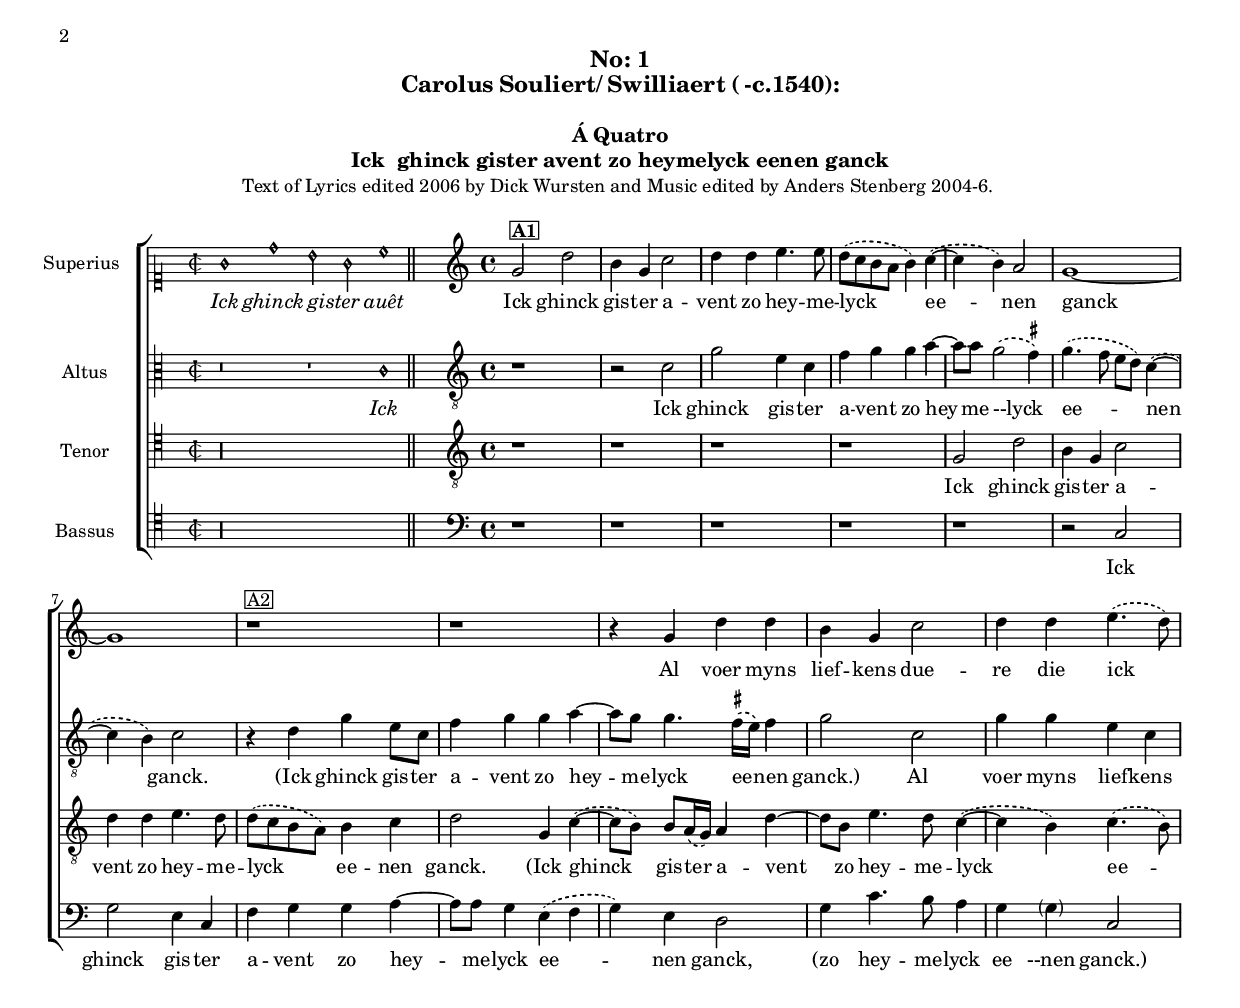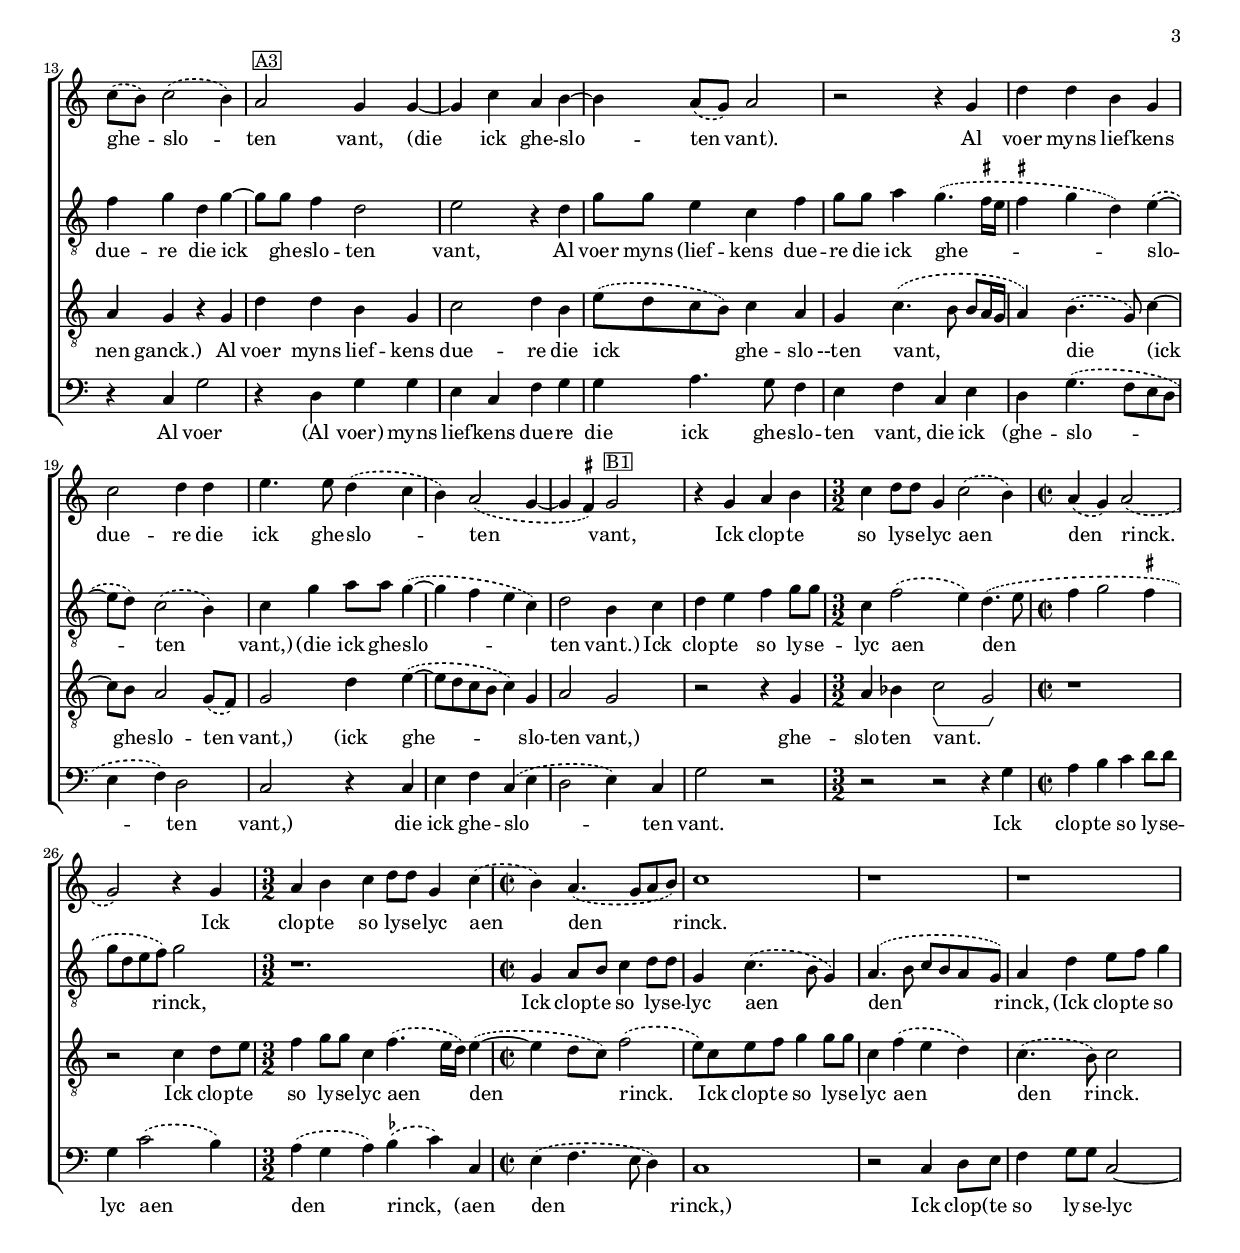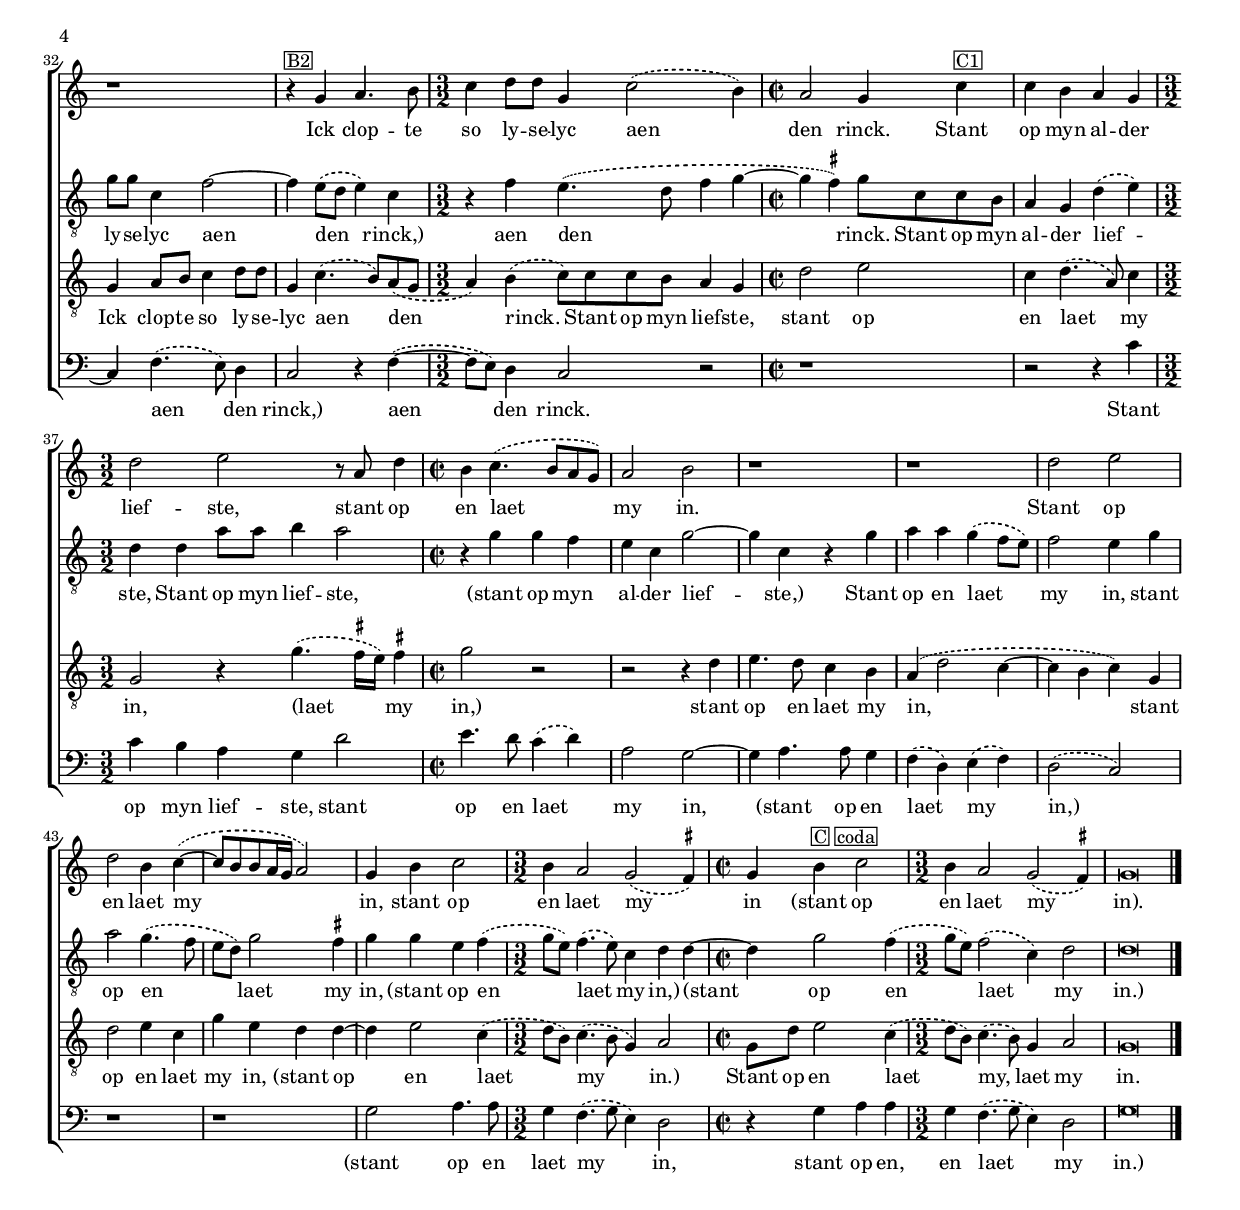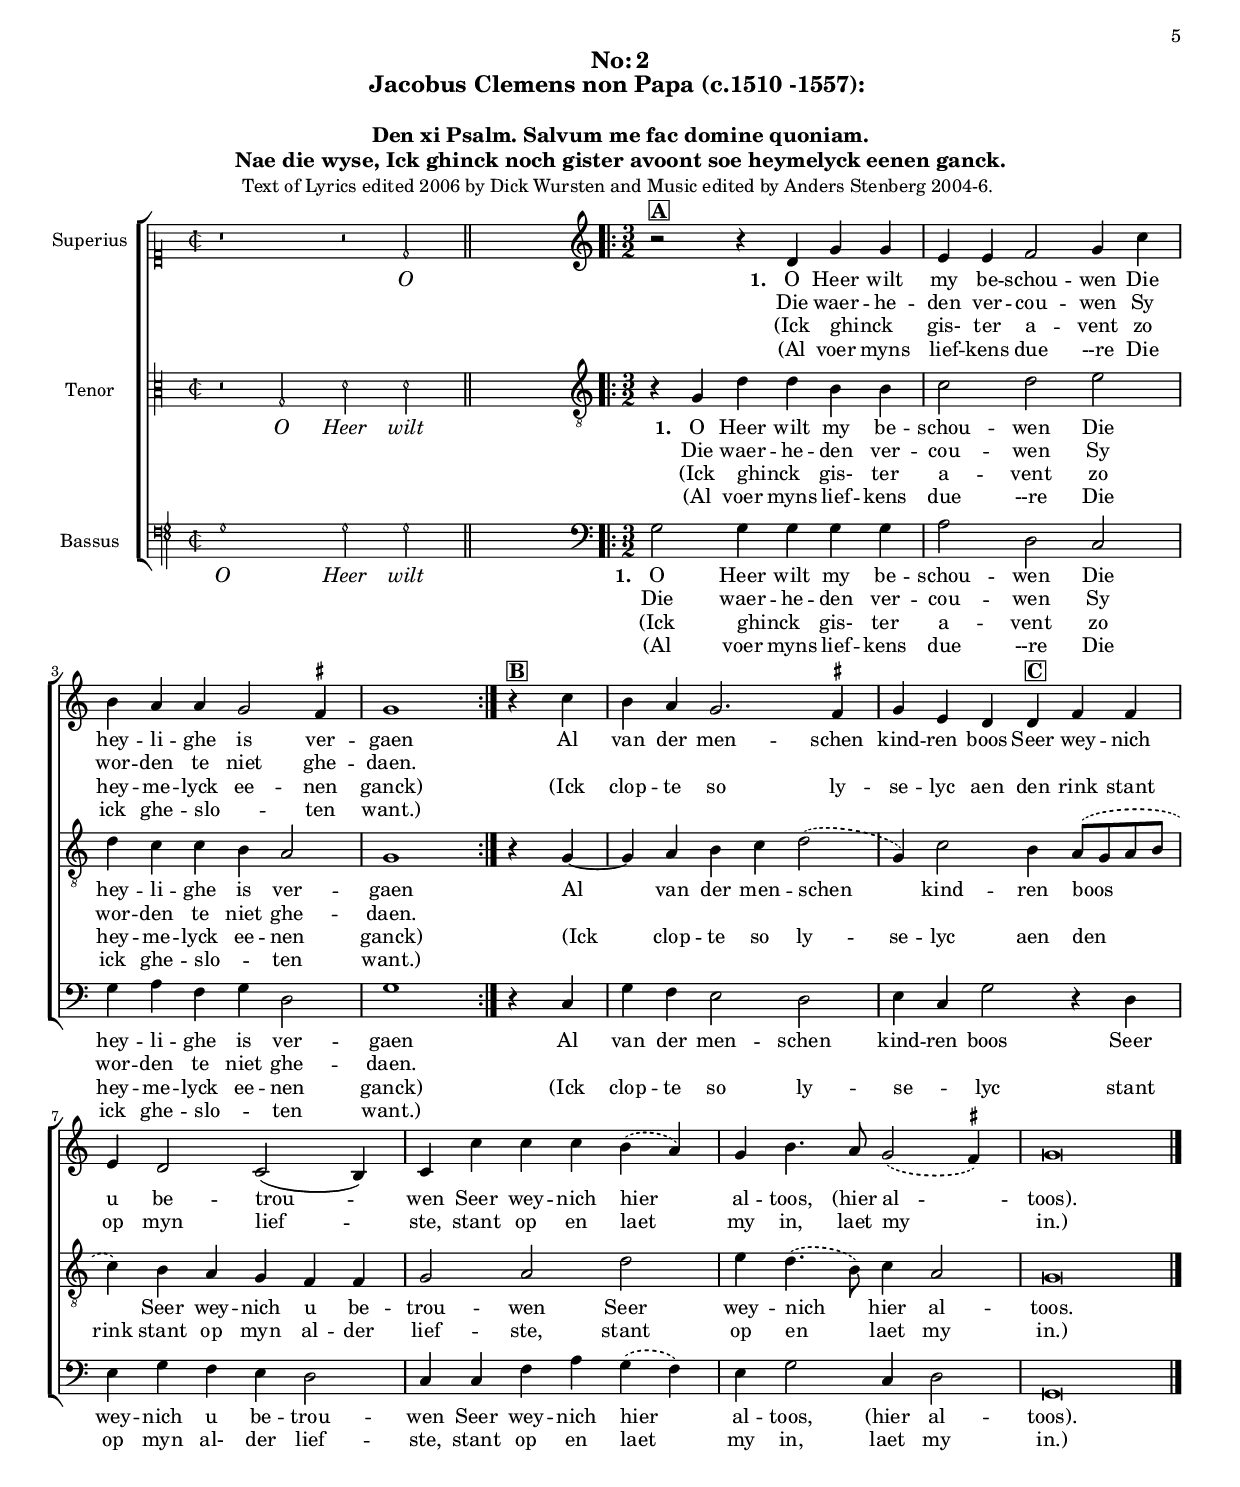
\version "2.7.27"

#(define (parenthesize-callback callback)
   "Construct a function that will do CALLBACK and add parentheses.
Example usage:

  \\property NoteHead \\override #'print-function
		   =
		      #(parenthesize-callback Note_head::print)
		    
"

   
   (define (parenthesize-stencil grob)
     "This function adds parentheses to the original callback for
GROB.  The dimensions of the stencil is not affected.
"
     
     (let* ((fn (ly:grob-default-font grob))
	    (pclose (ly:font-get-glyph fn "accidentals.rightparen"))
	    (popen (ly:font-get-glyph fn "accidentals.leftparen"))
	    (subject (callback grob))

	    ; remember old size
	    (subject-dim-x (ly:stencil-extent subject 0))
	    (subject-dim-y (ly:stencil-extent subject 1)))

        ;; add parens
        (set! subject
	     (ly:stencil-combine-at-edge 
	      (ly:stencil-combine-at-edge subject 0 1 pclose 0.2)
	      0 -1 popen  0.2))

	; revert old size.
       (ly:make-stencil
        (ly:stencil-expr subject) subject-dim-x subject-dim-y)))
   parenthesize-stencil)
   #(set-global-staff-size 16)
   \paper {
	raggedbottom = ##t
	raggedlastbottom = ##t
   }
 
   \header {
	   dedication = \markup \center-align {
		   \transparent{"_"}
		   \transparent{"_"}
		   \transparent{"_"}
		   \transparent{"_"}
		   \transparent{"_"}
		   \transparent{"_"}
		   \transparent{"_"}
		   \transparent{"_"}
		   \transparent{"_"}
		   \transparent{"_"}
		   \transparent{"_"}
		   \bold{
		   "from Tielman Susato: Het Tweetste Musyck Boexken (RISM 1551/18)  " 		   
	   "and Het Vierde musyck boexken (Souterliedeken I) (1556)" ""}}
	   title =  \markup \center-align {
	   \transparent{"_"}
	   \transparent{"_"}
	   \transparent{"_"}
	   \transparent{"_"}
	   \transparent{"_"}
	   "Ick ghinck gister avent so heymelik eenen ganck" ""}
	subtitle = \markup \center-align { 
		\transparent{"_"}
		\transparent{"_"}
		\transparent{"_"}
		\transparent{"_"}
		
		"Two settings: One in four parts by Carolus Souliert/Swilliaert ( - c.1540) "
	" and one in tree parts by Jacobus Clemens non Papa (c.1510 - 57)" "" }
	subsubtitle = \markup \center-align { 
		\transparent{"_"}
		\transparent{"_"}
		\transparent{"_"}
		\transparent{"_"}
		\transparent{"_"}
		"Music edited by Anders Stenberg" 
	"Texts of Lyrics edited by Dick Wursten"} 
	
%	composer = " Carolus Souliert"
%	arranger = "Edited 2004- 06 by Anders Stenberg"
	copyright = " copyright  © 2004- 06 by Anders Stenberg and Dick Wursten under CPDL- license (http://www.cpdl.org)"
   }
   
global = {
  \set Score.skipBars = ##t

  % incipit
  \once \override Score.SystemStartBracket #'transparent = ##f
  \override Score.SpacingSpanner #'spacing-increment = #1.0 % tight spacing
  \key c \major
  \time 2/2
  \once \override Staff.TimeSignature #'style = #'mensural
  \override Voice.NoteHead #'style = #'petrucci
  \override Voice.Rest #'style = #'mensural
  \set Staff.printKeyCancellation = ##f
  \cadenzaOn % turn off bar lines
  \skip 1*5
  \once \override Staff.BarLine #'transparent = ##f
  \bar "||"
  \skip 1*1 % need this extra \skip such that clef change comes
            % after bar line
  \bar ""

  % main
  \override Score.SystemStartBracket #'transparent = ##f
  \revert Score.SpacingSpanner #'spacing-increment % CHECK: no effect?
  \cadenzaOff % turn bar lines on again
  \once \override Staff.Clef #'full-size-change = ##t
  \set Staff.forceClef = ##t
  \key c \major
  \time 4/4
  \override Voice.NoteHead #'style = #'default
  \override Voice.Rest #'style = #'default

  % FIXME: setting printKeyCancellation back to #t must not
  % occur in the first bar after the incipit.  Dto. for forceClef.
  % Therefore, we need an extra \skip.
  \skip 1*1
  \set Staff.printKeyCancellation = ##t
  \set Staff.forceClef = ##f

  \skip 1*22 % the actual music
  
  \time 3/2
  
  \skip 1.
  
  \time2/2
  
  \skip 1*2
  
  \time 3/2
  
  \skip 1.
  
  \time 2/2
  
  \skip 1*6
  
  \time 3/2
  
  \skip 1.
  
  \time 2/2
  
  \skip 1*2
  
  \time 3/2
  
  \skip 1.
  
  \time 2/2
  
  \skip 1*8
  
  \time 3/2
  
  \skip 1. 
  
  \time 2/2
  
  \skip 1
  
  \time 3/2
  
  \skip 1.

  \cadenzaOn
  
  \skip 1*2
  % let finis bar go through all staves
  \override Staff.BarLine #'transparent = ##f

  % finis bar
  \bar "|."
}

discantusincip = {
  \relative c' {
    \set Staff.instrument = "Superius   "

    % incipit
    \clef "petrucci-c1"
    g'1 d' b2 g c1   % four bars

    \skip 1*2 % two bars
    }
    }
discantusNotes = {
	\set suggestAccidentals = ##t
  \relative c'  {    % main
	 
    \clef "treble"
    
    
    g'2^\markup{ \box {\bold A1}} d'  |
    
    b4 g c2 |
    
    d4 d e4. e8 |
 
    \slurDashed
    
    d8( c b a b4) c~(|%4
    
    c b) a2 |

    g1~ |
    
    g1 |
    
    r1^\markup { \box{A2}} |%8
    
    r1 |
    
    r4 g4 d' d |
    
    b g c2 |
    
    d4 d e4.( d8) |%12
    
    c( b) c2( b4) |
    
    a2^\markup{\box {A3}} g4 g~ |
    
    g) c a b~ |
    
    b a8( g) a2 |%16
    
    r2 r4 g4 |
    
    d' d b g |
    
    c2 d4 d |
    
    e4. e8 d4( c |%20
    
    b) a2( g4~ |
    
    g fis) g2^\markup{\box{B1}} |
    
    r4 g4 a b |
    
    c4 d8 d g,4 c2( b4) |%24
    
    a4( g) a2( |
    
    g2) r4 g4 |
    
    a b c d8 d g,4 c( |
    
    b) a4.( g8 a b) |%28
    
    c1 |
    
    r1 |
    
    r1 |
    
    r1 |%32
    
    r4^\markup {\box {B2}} g4 a4. b8 |
    
    c4 d8 d g,4 c2( b4) |
    
    a2 g4 c4^\markup { \box {C1}} |
    
    c4 b a g  |%36
    
    d'2 e r8 a,8 d4 |
    
    b4 c4.( b8 a g) |
    
    a2 b |
    
    r1 |%40
    
    r1 |
    
    d2 e |
    
    d b4 c~( |
    
    c8 b b a16 g a2) |%44
    
    g4 b c2 |
    
    b4 a2 g( fis4) |
    
    g b^\markup { \box {C coda}} c2 |
    
    b4 a2 g( fis4) |
    
    g\breve
  }
}

discantusLyrics = \lyricmode {
  % incipit
  \markup { \italic {Ick}} \markup { \italic {ghinck}} 
  
  \markup { \italic {gister}} _ \markup { \italic {auêt}} 

  % main
  Ick  ghinck gis -- ter a -- vent zo hey -- me -- lyck ee -- nen ganck
  
  Al voer myns lief -- kens due -- re die ick ghe -- slo -- ten vant,

  "(die" ick ghe -- slo -- ten vant).
  
  Al voer myns lief -- kens due -- re die ick ghe -- slo -- ten vant,
  
  Ick clop -- te so ly -- se -- lyc aen den rinck.
  
  Ick clop -- te so ly -- se -- lyc aen den rinck.
  
  Ick clop -- te so ly -- se -- lyc aen den rinck.
 
  Stant op myn al -- der lief -- ste, 
  
  stant op en laet my in.
  
  Stant op en laet my in,
  
  stant op en laet my in
  
  "(stant" op en laet my in).
}

altusincip = {
  \relative c' {
    \set Staff.instrument = "Altus  "

    % incipit
    \clef "petrucci-c3"
    r\breve   r1 c1     % four bars
  
    \skip 1*2 % two bars
}}
altusNotes = {
	\set suggestAccidentals = ##t
  \relative c' {
    % main
    
  
    
    \clef "G_8"
    
    \slurDashed
    
    r1 |
    
    r2 c2 |
    
    g' e4 c |
    
    f4 g g a~ |%4
    
    a8 a g2( fis4) |
    
    g4.( f8 e d) c4~( |
    
    c b) c2 |
    
    r4 d4 g e8 c |%8
    
    f4 g g a~ |
    
    a8 g8 g4. fis16( e) fis4 |
    
    g2 c,2 |
    
    g'4 g e c |%12
    
    f g d g~ | 
    
    g8 g f4 d2 |
    
    e2 r4 d4 |
    
    g8 g e4 c f |%16
    
    g8 g a4 g4.( fis16 e |
    
    fis4 g d) e~( |
    
    e8 d) c2( b4) |
    
    c4 g' a8 a g4~( |%20
    
    g f e c) |
    
    d2 b4 c |
    
    d e f g8 g |
    
    c,4 f2( e4) d4.( e8 |%24
    
    f4 g2 fis4 g8 d e f) g2 |
    
    r1. |
    
    g,4 a8 b c4 d8 d |
    
    g,4 c4.( b8 g4) |%28
    
    a4.( b8 c b a g) |
    
    a4 d e8 f g4 |
    
    g8 g c,4 f2~ |
    
    f4 e8( d e4) c |%32
    
    r4 f4 e4.( d8 f4 g~ |
    
    g fis) g8 c,8 c b |
    
    a4 g d'( e) |
    
    d d a'8 a b4 a2 |%36
    
    r4 g4 g f |
    
    e c g'2~ |
    
    g4 c, r4 g'4 |
    
    a4 a g( f8 e) |%40
    
    f2 e4 g |
    
    a2 g4.( f8 |
    
    e d) g2 fis4 |
    
    g g e f( |%44
    
    g8 e) f4.( e8) c4 d d~ |
    
    d g2 f4( |
    
    g8 e) f2( c4) d2
    
    d\breve
  }
}

altusLyrics = \lyricmode {
  % incipit
  \markup { \italic {Ick}}

  % main
  Ick ghinck gis -- ter a -- vent zo hey -- me --lyck ee -- nen ganck.
  
  "(Ick" ghinck gis -- ter a -- vent zo hey -- me -- lyck ee -- nen ganck.)
  
  Al voer myns lief -- kens due -- re die ick ghe -- slo -- ten vant,
  
  Al voer myns "(lief" -- kens due -- re die ick ghe -- slo -- ten vant,)
  
  "(die" ick ghe -- slo -- ten vant.)
  
  Ick clop -- te so ly -- se -- lyc aen den rinck,
  
  Ick clop -- te so ly -- se -- lyc aen den rinck,
  
  "(Ick" clop -- te so ly -- se -- lyc aen den rinck,)
  
  aen den rinck.
  
  Stant op myn al -- der lief -- ste, 
  
  Stant op myn lief -- ste,
  
  "(stant" op myn al -- der lief -- ste,)
  
  Stant op en laet my in, stant op en laet my in,
  
  "(stant" op en laet my in,)
  
  "(stant" op en  laet my in.)
}

tenorincip = {
  \relative c'  {
    \set Staff.instrument = "Tenor  "

    % incipit
    \clef "petrucci-c4"
    
    r\longa  % four bars
    
    \skip 1*2 % Two bars
   
}}
    tenorNotes = {
	\set suggestAccidentals = ##t
	\slurDashed
  \relative c'  {
    % main
    \clef "treble_8"
    
    r1 |
    
    r1 |
  
    r1 |
    
    r1 |%4
    
    g2 d' |
    
    b4 g c2 |
    
    d4 d e4. d8 |
    
    d8( c b a) b4 c |%8
    
    d2 g,4 c4~( |
    
    c8 b) b a16( g) a4 d~ |
    
    d8 b e4. d8 c4~( |
    
    c4 b) c4.( b8) |%12
    
    a4 g r4 g |
    
    d'4 d b g |
    
    c2 d4 b |
    
    e8( d c b) c4 a |%16
    
    g c4.( b8 b a16 g |
    
    a4) b4.( g8) c4~ |
    
    c8 b a2 g8( f) |
    
    g2 d'4 e~( |%20
    
    e8 d c b c4) g |
    
    a2 g |
    
    r2 r4 g4 |
    
    \set suggestAccidentals = ##f
    
    a bes c2\startGroup g\stopGroup |%24
    
    \set suggestAccidentals = ##t
    
    r1 |
    
    r2 c4 d8 e |
    
    f4 g8 g c,4 f4.( e16 d) e4~( |
    
    e4 d8 c) f2( |%28
    
    e8) c e f g4 g8 g |
    
    c,4 f( e d) |
    
    c4.( b8) c2 |
    
    g4 a8 b c4 d8 d |%32
    
    g,4 c4.( b8) a( g |
    
    a4)  b( c8) c c b a4 g |
    
    d'2 e |
    
    c4 d4.( a8) c4 |%36
    
    g2 r4 g'4.( fis16 e) fis!4 |
    
    g2 r2 |
    
    r2 r4 d4 |
    
    e4. d8 c4 b |%40
    
    a( d2 c4~ |
    
    c b c) g |
    
    d'2 e4 c |
    
    g' e d d~ |%44
    
    d e2 c4( |
    
    d8 b) c4.( b8 g4) a2 |
    
    g8 d' e2 c4( |
    
    d8 b) c4.( b8) g4 a2
    
    g\breve
  }
}

tenorLyrics = \lyricmode {
  % incipit
  

  % main
  
  Ick ghinck gis -- ter a -- vent zo hey -- me -- lyck ee -- nen ganck.
  
  "(Ick" ghinck gis -- ter a -- vent zo hey -- me -- lyck ee -- nen ganck.)
  
  Al voer myns lief -- kens due -- re die ick ghe -- slo --ten vant, 
  
  die "(ick"  ghe -- slo -- ten vant,) 
  
  "(ick" ghe -- slo -- ten vant,) ghe -- slo -- ten vant. _
  
  Ick clop -- te so ly -- se -- lyc aen den rinck.
  
  Ick clop -- te so ly -- se -- lyc aen den rinck.
  
  Ick clop -- te so ly -- se -- lyc aen den rinck.
  
  Stant op myn lief -- ste, stant op en laet my in,
  
  "(laet" my in,)
  
  stant op en laet my in, stant op en laet my in,
  
  "(stant" op en laet my in.)
  
  Stant op en laet my, laet my  in. 
  
}

bassusincip = {
	
  {
    \set Staff.instrument = "Bassus  "

    % incipit
    \clef "petrucci-c4"
    r\longa  % four bars

    \skip 1*2 % two bars
    
}}
bassusNotes = {
  \relative c {
    % main
    \set suggestAccidentals = ##t
	\slurDashed
    \clef "bass"
    
    r1 |
    
    r1 |
    
    r1 |
    
    r1 |%4
    
    r1 |
    
    r2 c2 |
    
    g' e4 c |
    
    f g g a~ |%8
    
    a8 a g4 e( f |
    
    g) e d2 |
    
    g4 c4. b8 a4 |
    
    g4 
    
     \override NoteHead  #'stencil
    =
    #(parenthesize-callback Note_head::print)
    
    g4
    
    \revert NoteHead #'stencil
    
    c,2 |%12
    
    r4 c4 g'2 |
    
    r4 d4 g g |
    
    e c f g |
    
    g a4. g8 f4 |%16
    
    e f c e |
    
    d g4.( f8 e d |
    
    e4 f) d2 |
    
    c r4 c4 |%20
    
    e f c( e |
    
    d2 e4) c |
    
    g'2 r2 |
    
    r2 r2 r4 g4 |%24
    
    a b c d8 d |
    
    g,4 c2( b4) |
    
    a( g a) bes( c) c, |
    
    e( f4. e8 d4) |%28
    
    c1 |
    
    r2 c4 d8 e |
    
    f4 g8 g c,2~ |
    
    c4 f4.( e8) d4 |%32
    
    c2 r4 f~( |
    
    f8 e) d4 c2 r2 |
    
    r1 |
    
    r2 r4 c'4 |%36
    
    c4 b a g d'2 |
    
    e4. d8 c4( d) |
    
    a2 g~ |
    
    g4 a4. a8 g4 |%40
    
    f4( d) e( f) |
    
    d2( c) |
    
    r1 |
    
    r1 |
    
    g'2 a4. a8 |%44
    
    g4 f4.( g8 e4) d2 |
    
    r4 g4 a a |
    
    g f4.( g8 e4) d2 |
    
    g\breve
  }
}

bassusLyrics = \lyricmode {
  % incipit
  

  % main
 Ick ghinck gis -- ter a -- vent zo hey -- me -- lyck ee -- nen ganck,
 
 "(zo" hey -- me -- lyck ee --nen ganck.)
 
 Al voer "(Al" voer) myns lief -- kens due -- re die ick ghe -- slo -- ten vant,
 
 die ick "(ghe" -- slo -- ten vant,) 
 
 die ick ghe -- slo -- ten vant.
 
 Ick clop -- te so ly -- se -- lyc aen den rinck,
 
 "(aen" den rinck,)
 
 Ick clop -- "(te" so ly -- se -- lyc aen den rinck,)

aen den rinck.

Stant op myn lief -- ste, stant op en laet my in,

"(stant" op en laet my in,)

"(stant" op en laet my in, stant op en, en laet my in.)
}

\score {
  \context ChoirStaff = choirStaff <<
    \context Voice =
    discantusNotes << \global{ \discantusincip\discantusNotes} >>
    \context Lyrics =
      discantusLyrics \lyricsto discantusNotes { \discantusLyrics }
    \context Voice =
    altusNotes << \global { \altusincip \altusNotes } >>
    \context Lyrics =
      altusLyrics \lyricsto altusNotes { \altusLyrics }
    \context Voice =
    tenorNotes << \global { \tenorincip \tenorNotes } >>
    \context Lyrics =
      tenorLyrics \lyricsto tenorNotes { \tenorLyrics }
    \context Voice =
    bassusNotes << \global { \bassusincip \bassusNotes} >>
    \context Lyrics =
      bassusLyrics \lyricsto bassusNotes { \bassusLyrics }
  >>
  \layout {
    \context {
      \Score
      \override BarLine #'transparent = ##f
%      \remove "System_start_delimiter_engraver"
    }
    \context {
      \Voice
      \override Slur #'transparent = ##f
 
    }
    \context {
           \Staff \consists "Horizontal_bracket_engraver"
     }
  }
  
  \header {
		breakbefore = ##t
		piece = 
\markup  \left-align { 
	\fill-line { 
		\column {
		\center-align {
			\line { \huge \bold { "No: 1" }}
				\line { ""}
		\line { 
				
		\huge \bold { Carolus Souliert/ Swilliaert ( -c.1540):}  }
		\line {" "}
		\line {  {\large \bold {
					Á Quatro}}}
		\line
		{  {\large \bold { "Ick  ghinck gister avent zo heymelyck eenen ganck"
		      
					}}}
		\line {""}
		\line {  {   "Text of Lyrics edited 2006 by Dick Wursten and Music edited by Anders Stenberg 2004-6. "} }
		\line {" " }
			}
		}
	}
}
  }
}


	

globalTwo =  {
	\key c \major
	
}

supTwoincipit=  {
	\globalTwo
	\clef "petrucci-c1"
	\time 2/2
	\override NoteHead  #'style = #'mensural
	\override Rest  #'style = #'mensural
	\override Staff.Accidental  #'style = #'mensural
	\override Staff.TimeSignature #'style = #'mensural
	\set fontSize = #+2
	\cadenzaOn
	r1 r2 d'2
	\bar "||" \skip 1
	\normalsize
}

supTwo=  {
	\once \override Staff.Clef #'full-size-change = ##t
	\clef "violin"
	\cadenzaOff
	\time 3/2
	\globalTwo
	\revert NoteHead #'style
	\revert Rest #'style
	\revert Staff.Accidental #'style
	\revert Staff.TimeSignature #'style
	\set suggestAccidentals = ##t
	\relative c' {
		\repeat volta2 {
		
			r2^\markup { \box{ \large{ \bold A}}} r4 d4 g g |
			
			e e f2 g4 c |
			
			b a a g2 fis4 | 
			
			g1 
		}
		r4^\markup { \box {\large{\bold B}}} c4 |%4
		
		b a g2. fis4 |
		
		g e d d^\markup { \box {\large{ \bold C}}} f f |
		
		e4 d2 c( b4) |
		
\slurDashed	c c' c c b( a)|%8

		g b4. a8 g2( fis4) |
		
		\cadenzaOn
		
		g\breve 
	}
	\bar "|."
}

superiusTwo =   {\supTwoincipit\supTwo} 

tenTwoincipit=  {
	\globalTwo
	\clef "petrucci-c3"
	\override NoteHead  #'style = #'mensural
	\override Rest  #'style = #'mensural
	\override Staff.Accidental  #'style = #'mensural
	\override Staff.TimeSignature  #'style = #'mensural
	\set fontSize = #+2
	r2 g2 d'2 d' 
	\normalsize
	\skip 1
}

tenTwo= {
	\once \override Staff.Clef #'full-size-change = ##t
	\clef "G_8"
	\globalTwo
	\revert NoteHead #'style
	\revert Rest #'style
	\revert Staff.Accidental #'style
	\revert Staff.TimeSignature #'style
	\set suggestAccidentals = ##t
	\relative c' {
		
		\repeat volta2 {
		
		r4 g4 d' d b b |
		
		c2 d e |
		
		d4 c c b a2 |
		
		g1 
	}
		
		r4 g4~ |%4
		
\slurDashed	g a b c d2( |

		g,4) c2 b4 a8( g a b |
		
		c4) b a g f f |
		
		g2 a d |%8
		
		e4 d4.( b8) c4 a2 |
		
		g\breve
	}
}

tenorTwo=  {\tenTwoincipit\tenTwo}

bassTwoincipit=  {
	\globalTwo
	\clef "petrucci-f"
	\override NoteHead  #'style = #'mensural
	\override Rest  #'style = #'mensural
	\override Staff.Accidental  #'style = #'mensural
	\override Staff.TimeSignature  #'style = #'mensural
	\set fontSize = #+2
	g1 g2 g \skip 1
	\normalsize
}

bassTwo=  {
	\once \override Staff.Clef #'full-size-change = ##t
	\globalTwo
	\clef "bass"
	
	\revert NoteHead #'style
	\revert Rest #'style
	\revert Staff.Accidental #'style
	\revert Staff.TimeSignature #'style
	\set suggestAccidentals = ##t
	\relative c{
	\repeat volta2 {
	
		g'2 g4 g g g |
		
		a2 d, c |
		
		g'4 a f g d2 |
		
		g1
	}
	
		r4 c,4 |%4
		
		g'4 f e2 d |
		
		e4 c g'2 r4 d4 |
		
		e g f e d2 |
		
\slurDashed	c4 c f a g( f) |%8

		e4 g2 c,4 d2 |
		
		g,\breve
	}
}
bassusTwo=  {\bassTwoincipit\bassTwo}


supTwoWords= \lyricmode {

	\markup{  \italic {O }}
	
	\set stanza = " 1." O Heer wilt my be -- schou -- wen
	
	Die hey -- li -- ghe is ver -- gaen
	
	Al van der men -- schen kind -- ren boos
	
	Seer wey -- nich u be -- trou -- wen
	
	Seer wey -- nich hier al -- toos, "(hier" al -- toos).
	
}

supTwoWordsTwo= \lyricmode{
	
	_ Die waer -- he -- den ver -- cou -- wen
	
	Sy wor -- den te niet ghe -- daen.
	
}

supTwoWordsb= \lyricmode{
	
	_  "(Ick" ghinck _ gis- ter a -- vent 
	
	zo hey -- me -- lyck ee -- nen ganck)
	
	"(Ick" clop -- te so ly -- se -- lyc aen den rink
	
	stant op myn lief -- ste, 
	
	stant op en laet my in, laet my in.)
	
}

supTwoWordsbTwo= \lyricmode{
	
	_ "(Al" voer myns lief -- kens due --re 
	
	Die ick ghe -- slo -- _ ten want.)
	
}
tenTwoWords= \lyricmode{
	\markup { \italic{O}} \markup {\italic { Heer}} \markup {\italic { wilt }} 
	
	\set stanza = " 1." O Heer wilt my be -- schou -- wen
	
	Die hey -- li -- ghe is ver -- gaen
	
	Al van der men -- schen kind -- ren boos
	
	Seer wey -- nich u be -- trou -- wen
	
	Seer wey -- nich hier al -- toos.
}

tenTwoWordsTwo= \lyricmode{
	_ _ _ Die waer -- he -- den ver -- cou -- wen
	
	Sy wor -- den te niet ghe -- daen.
}

tenTwoWordsb= \lyricmode{
	
	_ _ _  "(Ick" ghinck _ gis- ter a -- vent 
	
	zo hey -- me -- lyck ee -- nen ganck)
	
	"(Ick" clop -- te so \set ignoreMelismata = ##t ly -- se -- lyc 
	
	aen den _ _ _ rink \unset ignoreMelismata
	
	stant  op myn al -- der lief -- ste, 
	
	stant op en  laet my in.)
}

tenTwoWordsTwob= \lyricmode{

	_ _ _ "(Al" voer myns lief -- kens due --re 
	
	Die ick ghe -- slo -- _ ten want.)	
}
bassTwoWords= \lyricmode{
	\markup {\italic {O}} \markup {\italic { Heer}} \markup {\italic { wilt}}
	
	\set stanza = " 1." O Heer wilt my be -- schou -- wen
	
	Die hey -- li -- ghe is ver -- gaen
	
	Al van der men -- schen kind -- ren boos
	
	Seer wey -- nich u be -- trou -- wen
	
	Seer wey -- nich hier al -- toos, "(hier" al -- toos).
}
bassTwoWordsTwo= \lyricmode{
	_ _ _ Die waer -- he -- den ver -- cou -- wen
	
	Sy wor -- den te niet ghe -- daen.
}

bassTwoWordsb= \lyricmode{

	_ _ _  "(Ick" ghinck _ gis- ter a -- vent 
	
	zo hey -- me -- lyck ee -- nen ganck)
	
	"(Ick" clop -- te so ly -- se -- _ lyc 
	
	stant op myn al- der lief -- ste, 
	
	stant op en laet my in, laet my in.)	
}

bassTwoWordsTwob= \lyricmode{
	
	_ _ _ "(Al" voer myns lief -- kens due --re 
	
	Die ick ghe -- slo -- _ ten want.)
}

supstaffTwo = \context Voice = "superiusTwo" <<
	\set Staff.instrument = "Superius"
	\superiusTwo
	\context Lyrics= "superius" \lyricsto "superiusTwo" {\supTwoWords}
	\context Lyrics= "superius2" \lyricsto "superiusTwo" {\supTwoWordsTwo}
	\context Lyrics= "superius3" \lyricsto "superiusTwo" {\supTwoWordsb}
	\context Lyrics= "superius4" \lyricsto "superiusTwo" {\supTwoWordsbTwo}
>>

tenstaffTwo = \context Voice = "tenorTwo" <<
	\set Staff.instrument = "Tenor"
	\tenorTwo
	\context Lyrics= "tenor"  \lyricsto "tenorTwo" {\tenTwoWords}
	\context Lyrics= "tenor2"  \lyricsto "tenorTwo" {\tenTwoWordsTwo}
	\context Lyrics= "tenor3"  \lyricsto "tenorTwo" {\tenTwoWordsb}
	\context Lyrics= "tenor4"  \lyricsto "tenorTwo" {\tenTwoWordsTwob}
>>

bassstaffTwo = \context Voice = "bassusTwo" <<
	\set Staff.instrument = "Bassus"
	\bassusTwo
	\context Lyrics= "bassus" \lyricsto "bassusTwo" {\bassTwoWords}
	\context Lyrics= "bassus2" \lyricsto "bassusTwo" {\bassTwoWordsTwo}
	\context Lyrics= "bassus3" \lyricsto "bassusTwo" {\bassTwoWordsb}
	\context Lyrics= "bassus4" \lyricsto "bassusTwo" {\bassTwoWordsTwob}
>>
\score{
	
	

	\context ChoirStaff <<
		\supstaffTwo
		\tenstaffTwo
		\bassstaffTwo
		>>
		\header {
		breakbefore = ##t
	piece =	\markup  \left-align { 
	\fill-line { 
		\column {
		\center-align {
			\line { 
			\huge \bold { No: 2}}
			\line { ""}
		\line { 
		\huge \bold { "Jacobus Clemens non Papa (c.1510 -1557): " }}
		\line { " "}
		\line {
		\large \bold { 
		"Den xi Psalm. Salvum me fac domine quoniam."}}
		\line { \large \bold {
		      "Nae die wyse, Ick ghinck noch gister avoont soe heymelyck eenen ganck."
		}}
		
			\line {""}
		\line {  {   "Text of Lyrics edited 2006 by Dick Wursten and Music edited by Anders Stenberg 2004-6. "} }

		}
%		opus= \markup \right-align {
%			\column {
%		\bold "Jacobus Clemens non Papa " 
%		"Edited by Anders Stenberg 2004-6" }
%		}
		}
	}
		}
		}
		\layout { 
		
		}
}

%for more stanzas 
\markup { \large {
	\fill-line {
		\line{
\column {
	\column {	
		\line {2.} 
			    \line {Sy spreken, en sy leeren}
			    \line {Malcander ydelheyt}
			    \line {Bedroch si hier hanteeren}
			    \line {Soot haer int herte leyt.}
			    \line {Haer lippen bedrieghen tot alder stont}
			    \line {Seer schoon si hier flacteren}
			    \line {Maer valsch is haren gront.}
			    \line {\transparent{_}}
	    }
	\column {	
		\line {3.} 
			    \line {God moet geheel verdoemen}
			    \line {Die lippen boos, en fel:}
			    \line {Die haer hier seer beroemen}
			    \line {Een tong die is rebel.}
			    \line {Die hoochlycken spreekt, en glorieert}
			    \line {Tot schande moet si comen}
			    \line {God straft die dit useert.}
			    \line {\transparent{_}}
	    }
	    
 \column {
	 \line{4.} 
		\line {Al om den noot der armen}
		\line {Wil ick verrisen haest}
		\line {(Spreect God) ick wil ontfarmen}
		\line {Want sy zyn seer verbaest;}
		\line {Ick sal haer myn salicheyt gheven fyn}
		\line {Ghetrouwelyck bescharmen}
		\line {En altoos by haer zyn.}
		\line {\transparent{_}}
		}
		
	}
			
	\column {
		
\column {
	\line{5.} 
		\line{Gods woorden hooch ghepresen}
		\line {Syn suyver, ende clear}
		\line {End zyn van sulcken wesen}
		\line {Alst silver is voorwaer.	}
		\line {Dat seven mael in dat vier besocht}
		\line {Is uiter aerden ghelesen}
		\line {End hier seer schoon ghwrocht.}
		\line {\transparent{_}}
		}

		\column{
		\line {6.}  
		\line {Ghi Heer sult ons bewaren}
		\line {Al van dit boos gheslacht}
		\line {Die teghens u vergaren}
		\line {End thoonen al haer macht.}
		\line {Sy gaen altyt ront om ons heen}
		\line {End ghi meerdert die scharen}
		\line {Der menschen ghemeen.}		
		\line {\transparent{_}}
		}
	
		}
	}
}}}
\markup { 
	\fill-line { \column {
		\line {_________________________________________________________}
		\line {\transparent{_}}
		\line {\transparent{_}}
		}
	}
}

%for translation uncomment and fill in text instead of Yyy

%\markup { 
%	\fill-line { \column {
%		\line{\transparent{_______}Translation of the two first and last three stanzas by Dick Wursten}
%		\line {\transparent{_}}
%		\line {The 1th Psalm. Yyy yyy yyy yyy” }
%		\line {\transparent{_}}
%		}
%	}
%}
%\markup { 
%	\fill-line {
%	\line {	
%		\column {
%	    \line {1. \column {
%			    \line {Yyy yyyy yyyy yyyy yyy}
%			    \line {Yyy yyyy yyyy yyyy yyy}
%			    \line {Yyy yyyy yyyy yyyy yyy}
%			    \line {Yyy yyyy yyyy yyyy yyy}
%			    \line {\transparent{_}}
%	    }
%	    }
%
		
%	    \line {2. \column {
%			    \line {Yyy yyyy yyyy yyyy yyy }
%			    \line {Yyy yyyy yyyy yyyy yyy}
%			    \line {Yyy yyyy yyyy yyyy yyy}
%			    \line {Yyy yyyy yyyy yyyy yyy.}
%			    \line {\transparent{_}}
%%	    }
%		}
%	}
%	\line {
%		\column {
%	    \line { \column {
%			    \line {\transparent{_}}
%			    \line {\transparent{___________}[...]}
%			    \line {\transparent{_}}
%			    \line {\transparent{_}}
%			    \line {\transparent{_}}
%	    }
%	    }
	

		
%	    \line {7. \column {
%			    \line {Yyy yyyy yyyy yyyy yyy}
%			    \line {Yyy yyyy yyyy yyyy yyy}
%			    \line {Yyy yyyy yyyy yyyy yyy}
%			    \line {Yyy yyyy yyyy yyyy yyy}
%			    \line {\transparent{_}}
%	    }
%	    }

%		}
%	}
	
%	\line {
%		\column {
%	
%	    \line {8. \column {
%			    \line {Yyy yyyy yyyy yyyy yyy}
%			    \line {Yyy yyyy yyyy yyyy yyy}
%			    \line {Yyy yyyy yyyy yyyy yyy}
%			    \line {Yyy yyyy yyyy yyyy yyy}
%			    \line {\transparent{_}}
%	    }
%	    }

		
%	    \line {9. \column {
%			    \line {Yyy yyyy yyyy yyyy yyy}
%			    \line {Yyy yyyy yyyy yyyy yyy}
%			    \line {Yyy yyyy yyyy yyyy yyy}
%			    \line {Yyy yyyy yyyy yyyy yyy}
%			    \line {\transparent{_}}
%	    }
%	    }
%	}
%}
%	}
%}

   

% For MIDI output


